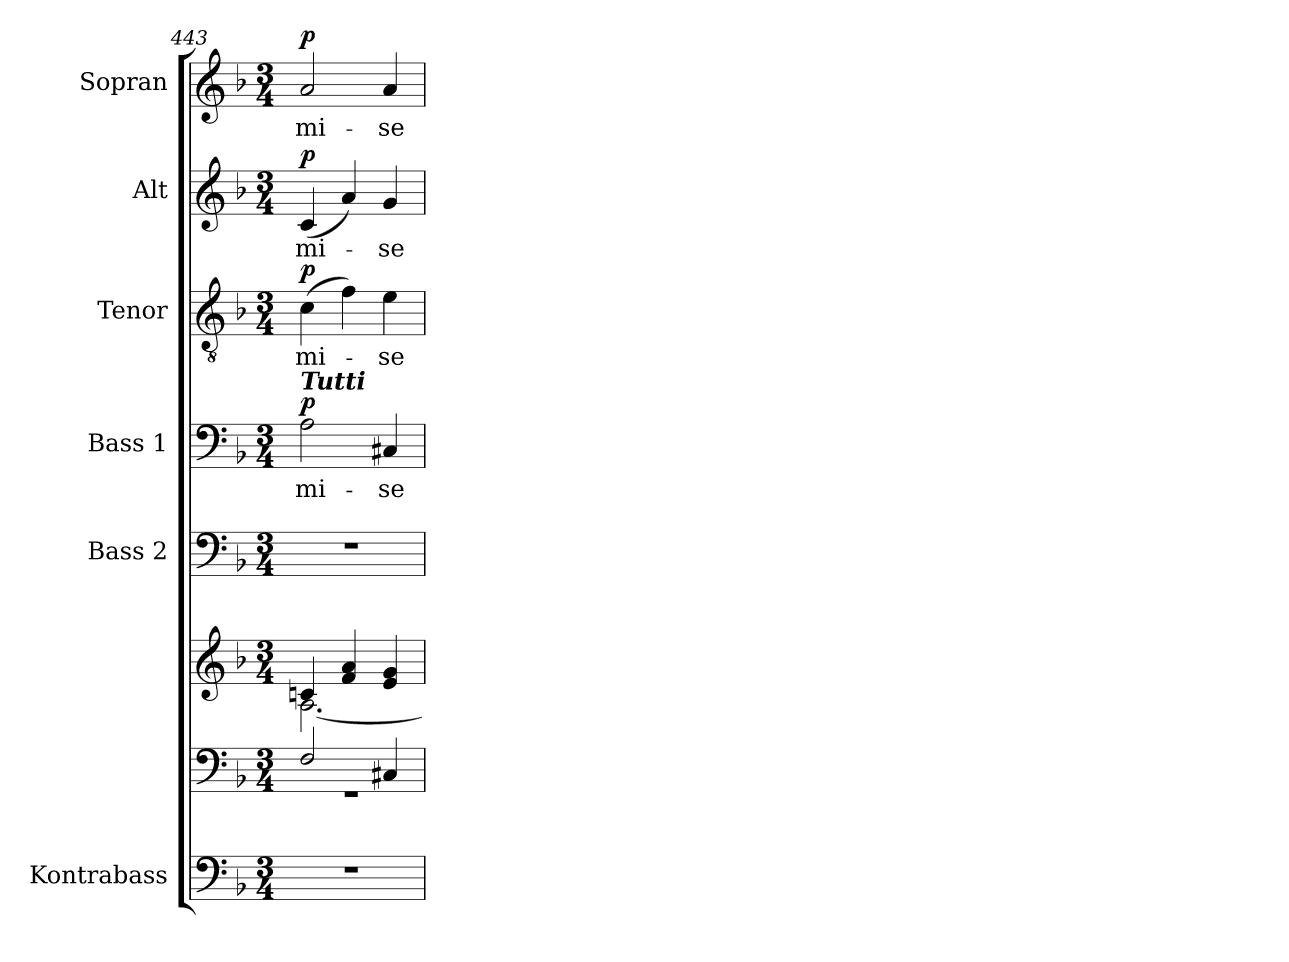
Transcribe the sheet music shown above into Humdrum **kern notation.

**kern	**kern	**kern	**kern	**kern	**text	**dynam	**kern	**text	**dynam	**kern	**text	**dynam	**kern	**text	**dynam
*part7	*part6	*part6	*part5	*part4	*part4	*part4	*part3	*part3	*part3	*part2	*part2	*part2	*part1	*part1	*part1
*staff8	*staff7	*staff6	*staff5	*staff4	*staff4	*staff4	*staff3	*staff3	*staff3	*staff2	*staff2	*staff2	*staff1	*staff1	*staff1
*I"Kontrabass	*	*	*I"Bass 2	*I"Bass 1	*	*	*I"Tenor	*	*	*I"Alt	*	*	*I"Sopran	*	*
*I'Kb.	*	*	*I'B. 2	*I'B. 1	*	*	*I'T.	*	*	*I'A.	*	*	*I'S.	*	*
*clefF4	*clefF4	*clefG2	*clefF4	*clefF4	*	*	*clefGv2	*	*	*clefG2	*	*	*clefG2	*	*
*ITrd7c12	*	*	*	*	*	*	*	*	*	*	*	*	*	*	*
*k[b-]	*k[b-]	*k[b-]	*k[b-]	*k[b-]	*	*	*k[b-]	*	*	*k[b-]	*	*	*k[b-]	*	*
*F:	*F:	*F:	*F:	*F:	*	*	*F:	*	*	*F:	*	*	*F:	*	*
*M3/4	*M3/4	*M3/4	*M3/4	*M3/4	*	*	*M3/4	*	*	*M3/4	*	*	*M3/4	*	*
=443	=443	=443	=443	=443	=443	=443	=443	=443	=443	=443	=443	=443	=443	=443	=443
*	*^	*	*	*	*	*	*	*	*	*	*	*	*	*	*
!	!	!	!	!	!LO:TX:a:Bi:t=Tutti	!	!	!	!	!	!	!	!	!	!	!
!	!	!LO:N:vis=1	!	!	!	!LO:LY:b	!LO:DY:a	!	!LO:LY:b	!LO:DY:a	!	!LO:LY:b	!LO:DY:a	!	!LO:LY:b	!LO:DY:a
*	*	*	*^	*	*	*	*	*	*	*	*	*	*	*	*	*
2.r	2F/	2.rGG	4cn/	[<2.A\	2.r	2A\	mi-	p	(>4c\	mi-	p	(<4c/	mi-	p	2a/	mi-	p
.	.	.	4f/ 4a/	.	.	.	.	.	4f\)	.	.	4a/)	.	.	.	.	.
!	!	!	!	!	!	!	!LO:LY:b	!	!	!LO:LY:b	!	!	!LO:LY:b	!	!	!LO:LY:b	!
.	4C#X/	.	4e/ 4g/	.	.	4C#X/	-se-	.	4e\	-se-	.	4g/	-se-	.	4a/	-se-	.
*	*v	*v	*	*	*	*	*	*	*	*	*	*	*	*	*	*	*
*	*	*v	*v	*	*	*	*	*	*	*	*	*	*	*	*	*
=	=	=	=	=	=	=	=	=	=	=	=	=	=	=	=
*-	*-	*-	*-	*-	*-	*-	*-	*-	*-	*-	*-	*-	*-	*-	*-
